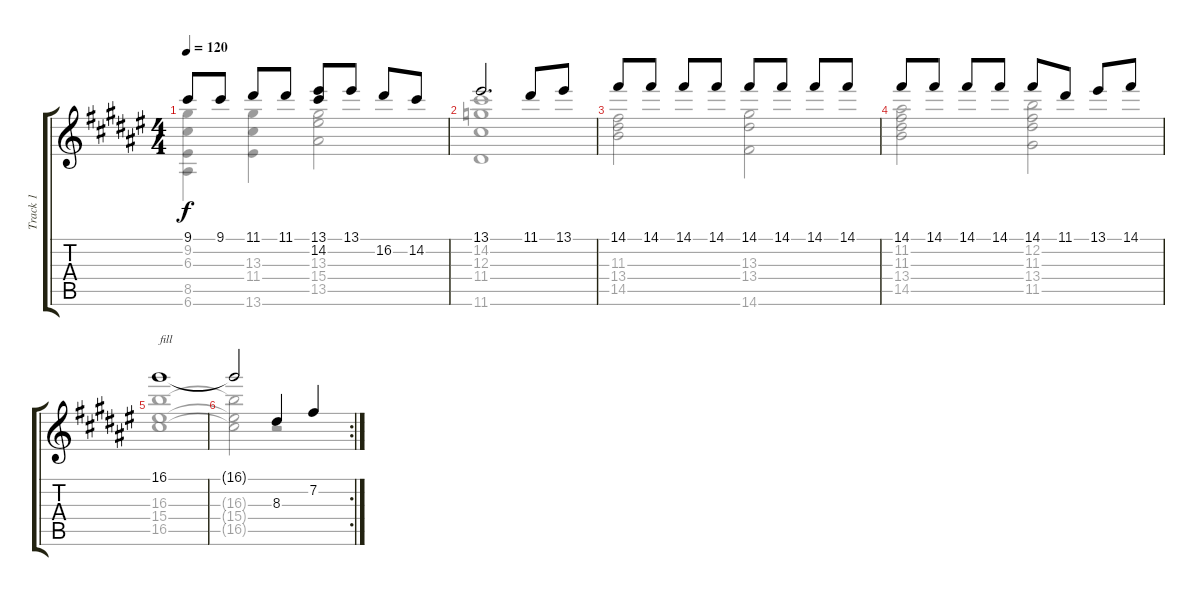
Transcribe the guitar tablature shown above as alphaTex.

\track ("Track 1" "Track 1") {instrument electricguitarjazz}
\staff {score tabs}
\tuning (E4 B3 G3 D3 A2 E2) {hide}
\voice
\ts (4 4)
\tempo 120
\clef g2
\ks f#
9.1.8{dy f} 9.1.8 11.1.8 11.1.8 (13.1 14.2).8 13.1.8 16.2.8 14.2.8 |
13.1.2{d} 11.1.8 13.1.8 |
14.1.8 14.1.8 14.1.8 14.1.8 14.1.8 14.1.8 14.1.8 14.1.8 |
14.1.8 14.1.8 14.1.8 14.1.8 14.1.8 11.1.8 13.1.8 14.1.8 |
16.1.1{txt "fill"} |
\rc 2
16.1{t}.2 8.3.4 7.2.4
\voice
\clef g2
\ottava regular
\simile none
\ks f#
(9.2 6.3 8.5 6.6).4{dy f} (13.3 11.4 13.6).4 (13.3 15.4 13.5).2 |
(14.2 12.3 11.4 11.6).1 |
(11.3 13.4 14.5).2 (13.3 13.4 14.6).2 |
(11.2 11.3 13.4 14.5).2 (12.2 11.3 13.4 11.5).2 |
(16.3 15.4 16.5).1 |
(16.3{t} 15.4{t} 16.5{t}).2 r.2
